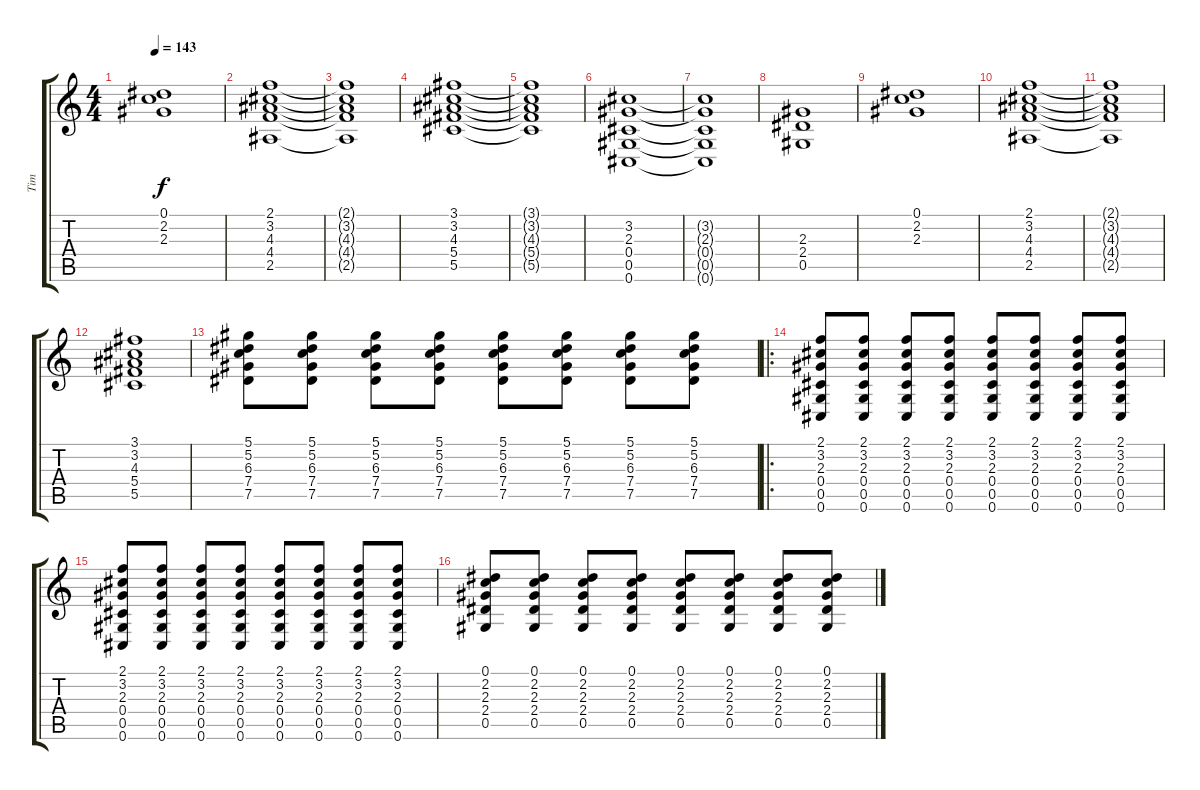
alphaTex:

\track ("Tim" "Tim") {instrument distortionguitar}
\staff {score tabs}
\tuning (Eb4 Bb3 Gb3 Db3 Ab2 Db2) {hide}
\ts (4 4)
\tempo 143
\clef g2
\ks c
(0.1 2.2 2.3).1{dy f} |
(2.1 3.2 4.3 4.4 2.5).1 |
(2.1{t} 3.2{t} 4.3{t} 4.4{t} 2.5{t}).1 |
(3.1 3.2 4.3 5.4 5.5).1 |
(3.1{t} 3.2{t} 4.3{t} 5.4{t} 5.5{t}).1 |
(3.2 2.3 0.4 0.5 0.6).1 |
(3.2{t} 2.3{t} 0.4{t} 0.5{t} 0.6{t}).1 |
(2.3 2.4 0.5).1 |
(0.1 2.2 2.3).1 |
(2.1 3.2 4.3 4.4 2.5).1 |
(2.1{t} 3.2{t} 4.3{t} 4.4{t} 2.5{t}).1 |
(3.1 3.2 4.3 5.4 5.5).1 |
(5.1 5.2 6.3 7.4 7.5).8 (5.1 5.2 6.3 7.4 7.5).8 (5.1 5.2 6.3 7.4 7.5).8 (5.1 5.2 6.3 7.4 7.5).8 (5.1 5.2 6.3 7.4 7.5).8 (5.1 5.2 6.3 7.4 7.5).8 (5.1 5.2 6.3 7.4 7.5).8 (5.1 5.2 6.3 7.4 7.5).8 |
\ro
(2.1 3.2 2.3 0.4 0.5 0.6).8 (2.1 3.2 2.3 0.4 0.5 0.6).8 (2.1 3.2 2.3 0.4 0.5 0.6).8 (2.1 3.2 2.3 0.4 0.5 0.6).8 (2.1 3.2 2.3 0.4 0.5 0.6).8 (2.1 3.2 2.3 0.4 0.5 0.6).8 (2.1 3.2 2.3 0.4 0.5 0.6).8 (2.1 3.2 2.3 0.4 0.5 0.6).8 |
(2.1 3.2 2.3 0.4 0.5 0.6).8 (2.1 3.2 2.3 0.4 0.5 0.6).8 (2.1 3.2 2.3 0.4 0.5 0.6).8 (2.1 3.2 2.3 0.4 0.5 0.6).8 (2.1 3.2 2.3 0.4 0.5 0.6).8 (2.1 3.2 2.3 0.4 0.5 0.6).8 (2.1 3.2 2.3 0.4 0.5 0.6).8 (2.1 3.2 2.3 0.4 0.5 0.6).8 |
(0.1 2.2 2.3 2.4 0.5).8 (0.1 2.2 2.3 2.4 0.5).8 (0.1 2.2 2.3 2.4 0.5).8 (0.1 2.2 2.3 2.4 0.5).8 (0.1 2.2 2.3 2.4 0.5).8 (0.1 2.2 2.3 2.4 0.5).8 (0.1 2.2 2.3 2.4 0.5).8 (0.1 2.2 2.3 2.4 0.5).8
